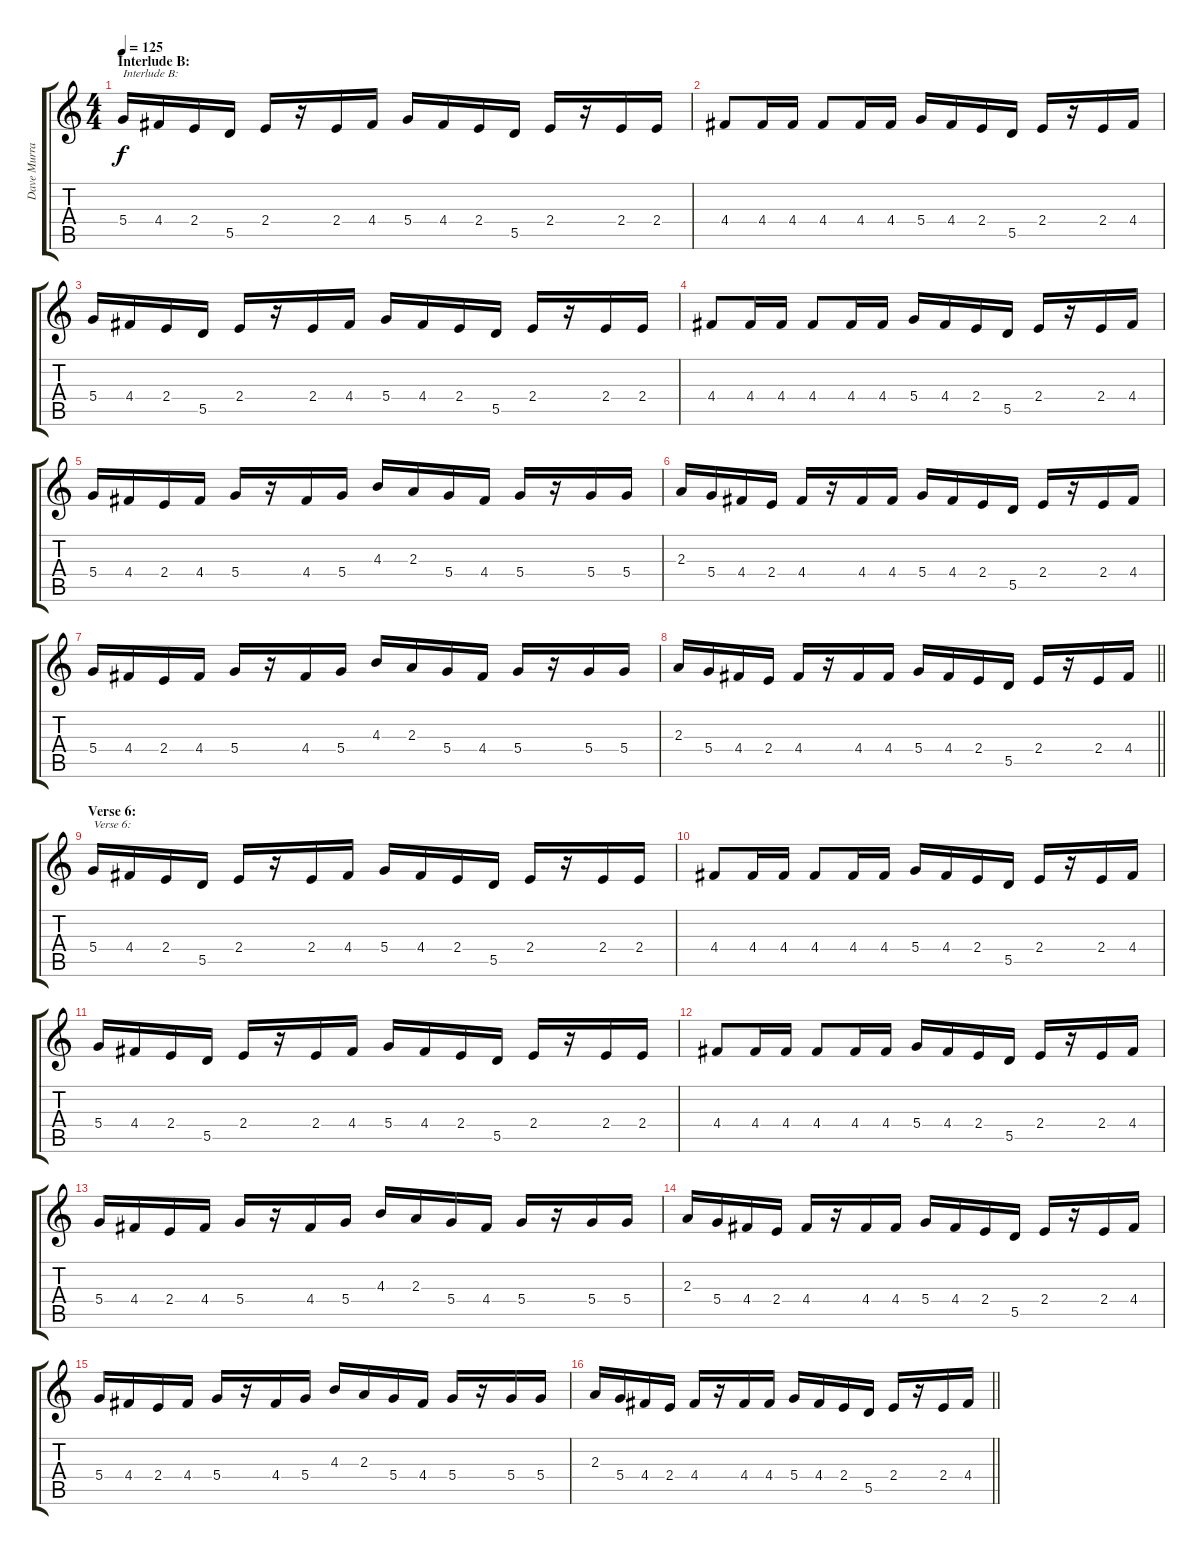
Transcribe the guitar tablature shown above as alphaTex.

\track ("Dave Murray" "Dave Murra") {instrument distortionguitar}
\staff {score tabs}
\tuning (E4 B3 G3 D3 A2 E2) {hide}
\ts (4 4)
\section ("" "Interlude B:")
\tempo 125
\clef g2
\ks c
5.4.16{txt "Interlude B:" dy f} 4.4.16 2.4.16 5.5.16 2.4.16 r.16 2.4.16 4.4.16 5.4.16 4.4.16 2.4.16 5.5.16 2.4.16 r.16 2.4.16 2.4.16 |
4.4.8 4.4.16 4.4.16 4.4.8 4.4.16 4.4.16 5.4.16 4.4.16 2.4.16 5.5.16 2.4.16 r.16 2.4.16 4.4.16 |
5.4.16 4.4.16 2.4.16 5.5.16 2.4.16 r.16 2.4.16 4.4.16 5.4.16 4.4.16 2.4.16 5.5.16 2.4.16 r.16 2.4.16 2.4.16 |
4.4.8 4.4.16 4.4.16 4.4.8 4.4.16 4.4.16 5.4.16 4.4.16 2.4.16 5.5.16 2.4.16 r.16 2.4.16 4.4.16 |
5.4.16 4.4.16 2.4.16 4.4.16 5.4.16 r.16 4.4.16 5.4.16 4.3.16 2.3.16 5.4.16 4.4.16 5.4.16 r.16 5.4.16 5.4.16 |
2.3.16 5.4.16 4.4.16 2.4.16 4.4.16 r.16 4.4.16 4.4.16 5.4.16 4.4.16 2.4.16 5.5.16 2.4.16 r.16 2.4.16 4.4.16 |
5.4.16 4.4.16 2.4.16 4.4.16 5.4.16 r.16 4.4.16 5.4.16 4.3.16 2.3.16 5.4.16 4.4.16 5.4.16 r.16 5.4.16 5.4.16 |
\barLineRight lightlight
2.3.16 5.4.16 4.4.16 2.4.16 4.4.16 r.16 4.4.16 4.4.16 5.4.16 4.4.16 2.4.16 5.5.16 2.4.16 r.16 2.4.16 4.4.16 |
\section ("" "Verse 6:")
5.4.16{txt "Verse 6:"} 4.4.16 2.4.16 5.5.16 2.4.16 r.16 2.4.16 4.4.16 5.4.16 4.4.16 2.4.16 5.5.16 2.4.16 r.16 2.4.16 2.4.16 |
4.4.8 4.4.16 4.4.16 4.4.8 4.4.16 4.4.16 5.4.16 4.4.16 2.4.16 5.5.16 2.4.16 r.16 2.4.16 4.4.16 |
5.4.16 4.4.16 2.4.16 5.5.16 2.4.16 r.16 2.4.16 4.4.16 5.4.16 4.4.16 2.4.16 5.5.16 2.4.16 r.16 2.4.16 2.4.16 |
4.4.8 4.4.16 4.4.16 4.4.8 4.4.16 4.4.16 5.4.16 4.4.16 2.4.16 5.5.16 2.4.16 r.16 2.4.16 4.4.16 |
5.4.16 4.4.16 2.4.16 4.4.16 5.4.16 r.16 4.4.16 5.4.16 4.3.16 2.3.16 5.4.16 4.4.16 5.4.16 r.16 5.4.16 5.4.16 |
2.3.16 5.4.16 4.4.16 2.4.16 4.4.16 r.16 4.4.16 4.4.16 5.4.16 4.4.16 2.4.16 5.5.16 2.4.16 r.16 2.4.16 4.4.16 |
5.4.16 4.4.16 2.4.16 4.4.16 5.4.16 r.16 4.4.16 5.4.16 4.3.16 2.3.16 5.4.16 4.4.16 5.4.16 r.16 5.4.16 5.4.16 |
\barLineRight lightlight
2.3.16 5.4.16 4.4.16 2.4.16 4.4.16 r.16 4.4.16 4.4.16 5.4.16 4.4.16 2.4.16 5.5.16 2.4.16 r.16 2.4.16 4.4.16
